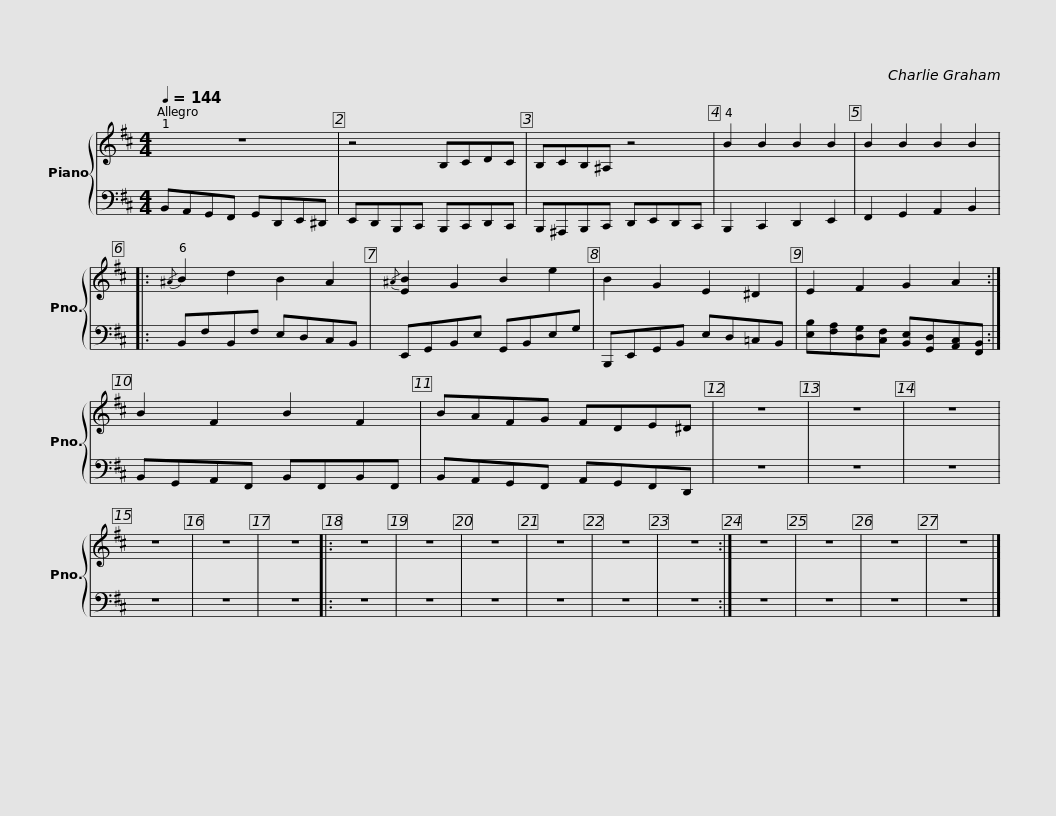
X:1
%%score { 1 | 2 }
L:1/8
Q:1/4=144
M:4/4
I:linebreak $
K:D
V:1 treble
V:2 bass
V:1
 z8 | z4 B,CDC | B,CB,^A, z4 | B2 B2 B2 B2 | B2 B2 B2 B2 |:$ %5
{/^A} B2 d2 B2 A2 |{/^A} [EB]2 G2 B2 e2 | B2 G2 E2 ^D2 | E2 F2 G2 A2 :| B2 F2 B2 F2 |$ %10
 BAFG FDE^D | z8 | z8 | z8 | z8 | %15
 z8 | z8 |: z8 | z8 | z8 | %20
 z8 | z8 | z8 :| z8 | z8 |$ %25
 z8 | z8 |] %27
V:2
 B,,A,,G,,F,, G,,D,,E,,^D,, | E,,D,,B,,,C,, B,,,C,,D,,C,, | B,,,^A,,,B,,,C,, D,,E,,D,,C,, | B,,,2 C,,2 D,,2 E,,2 | F,,2 G,,2 A,,2 B,,2 |:$ %5
 B,,F,B,,F, E,D,C,B,, | E,,G,,B,,E, G,,B,,E,G, | B,,,E,,G,,B,, E,D,=C,B,, | [E,B,][F,A,][D,G,][C,F,] [B,,E,][G,,D,][A,,C,][F,,B,,] :| B,,G,,A,,F,, B,,F,,B,,F,, |$ %10
 B,,A,,G,,F,, A,,G,,F,,D,, | z8 | z8 | z8 | z8 | %15
 z8 | z8 |: z8 | z8 | z8 | %20
 z8 | z8 | z8 :| z8 | z8 |$ %25
 z8 | z8 |] %27
